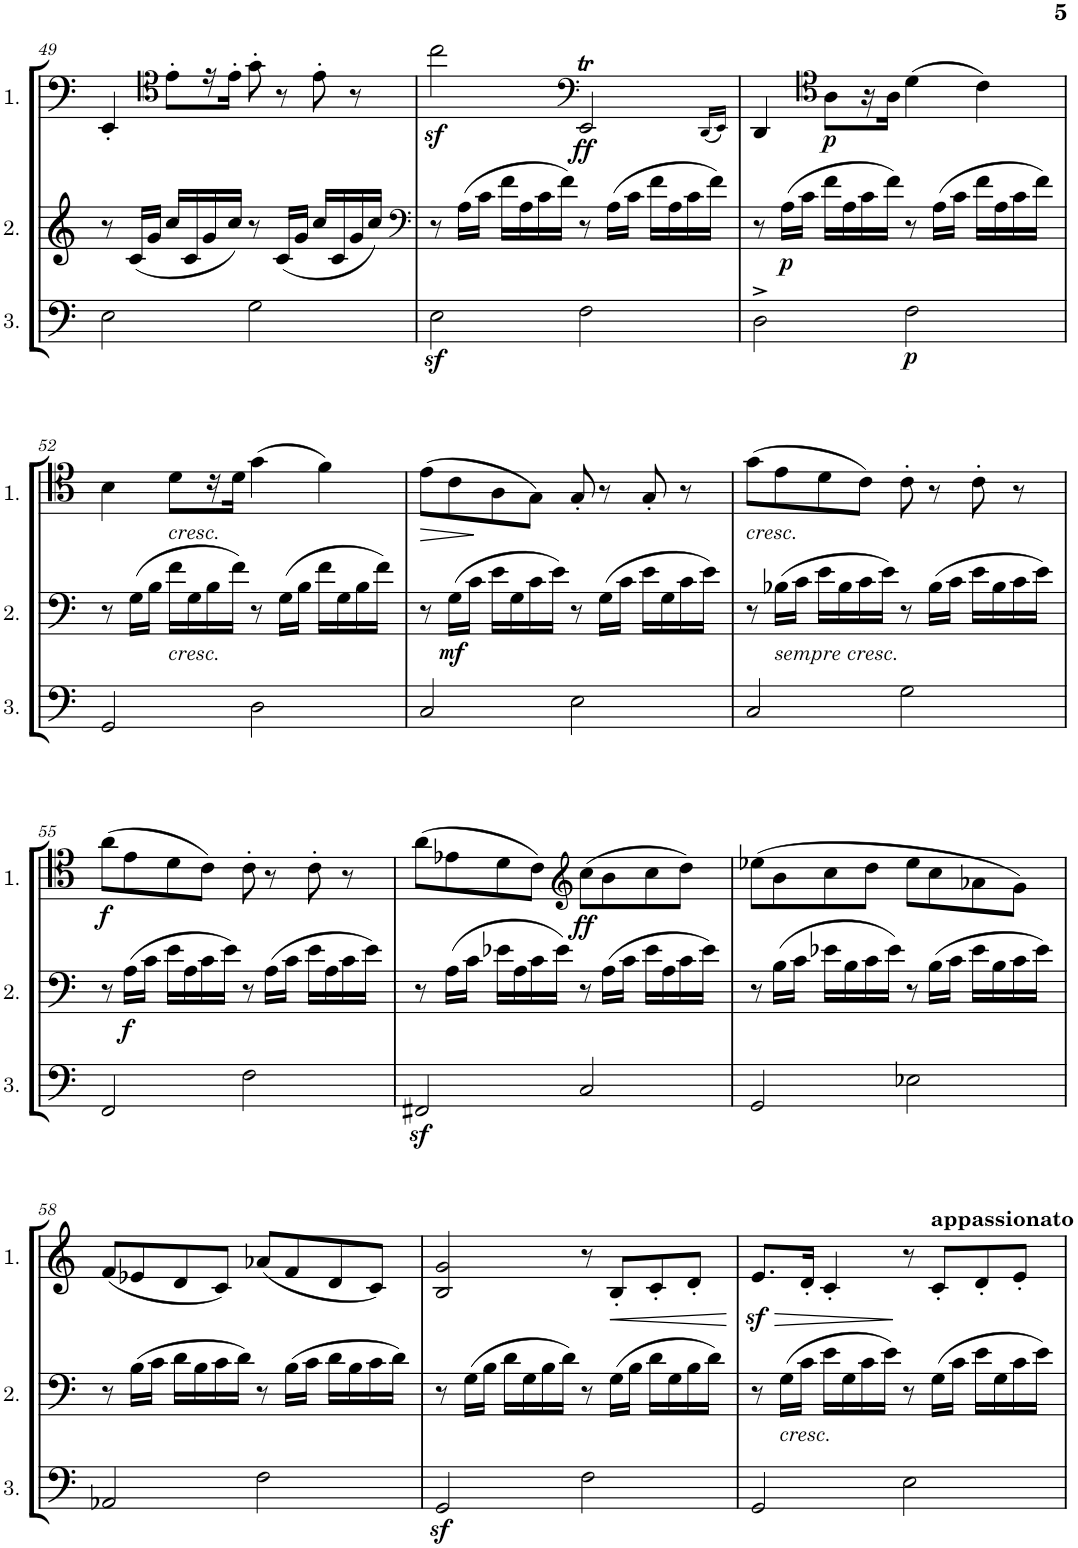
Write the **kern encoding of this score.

**kern	**dynam	**kern	**dynam	**kern	**dynam
*part3	*part3	*part2	*part2	*part1	*part1
*staff3	*staff3	*staff2	*staff2	*staff1	*staff1
*I"Cello 3	*	*I"Cello 2	*	*I"Cello 1	*
!!LO:PB:g=z
*clefF4	*	*clefG2	*	*clefF4	*
*k[]	*	*k[]	*	*k[]	*
*M4/4	*	*M4/4	*	*M4/4	*
*met(c)	*	*met(c)	*	*met(c)	*
=49	=49	=49	=49	=49	=49
2E\	.	8r	.	4EE'/	.
.	.	(16c/LL	.	.	.
.	.	16g/JJ	.	.	.
*	*	*	*	*clefC4	*
.	.	16cc/LL	.	8e'\L	.
.	.	16c/	.	.	.
.	.	16g/	.	16r	.
.	.	16cc/JJ)	.	16e'\JJ	.
2G\	.	8r	.	8g'\	.
.	.	(16c/LL	.	8r	.
.	.	16g/JJ	.	.	.
.	.	16cc/LL	.	8e'\	.
.	.	16c/	.	.	.
.	.	16g/	.	8r	.
.	.	16cc/JJ)	.	.	.
=50	=50	=50	=50	=50	=50
*	*	*clefF4	*	*	*
2Ez<\	.	8r	.	2ccz<\	.
.	.	(16A\LL	.	.	.
.	.	16c\JJ	.	.	.
.	.	16f\LL	.	.	.
.	.	16A\	.	.	.
.	.	16c\	.	.	.
.	.	16f\JJ)	.	.	.
*	*	*	*	*clefF4	*
!	!	!	!	!	!LO:DY:b
2F\	.	8r	.	2EEt/	ff
.	.	(16A\LL	.	.	.
.	.	16c\JJ	.	.	.
.	.	16f\LL	.	.	.
.	.	16A\	.	.	.
.	.	16c\	.	.	.
.	.	16f\JJ)	.	.	.
.	.	.	.	(16qDD/LL	.
.	.	.	.	16qEE/JJ)	.
=51	=51	=51	=51	=51	=51
2D^\	.	8r	.	4DD/	.
!	!	!	!LO:DY:b	!	!
.	.	(16A\LL	p	.	.
.	.	16c\JJ	.	.	.
*	*	*	*	*clefC4	*
!	!	!	!	!	!LO:DY:b
.	.	16f\LL	.	8A\L	p
.	.	16A\	.	.	.
.	.	16c\	.	16r	.
.	.	16f\JJ)	.	16A\JJ	.
!	!LO:DY:b	!	!	!	!
2F\	p	8r	.	(4d\	.
.	.	(16A\LL	.	.	.
.	.	16c\JJ	.	.	.
.	.	16f\LL	.	4c\)	.
.	.	16A\	.	.	.
.	.	16c\	.	.	.
.	.	16f\JJ)	.	.	.
!!LO:LB:g=z
=52	=52	=52	=52	=52	=52
2GG/	.	8r	.	4B\	.
.	.	(16G\LL	.	.	.
.	.	16B\JJ	.	.	.
!	!	!	!	!LO:TX:b:i:t=cresc.	!
!	!	!LO:TX:b:i:t=cresc.	!	!	!
.	.	16f\LL	.	8d\L	.
.	.	16G\	.	.	.
.	.	16B\	.	16r	.
.	.	16f\JJ)	.	16d\JJ	.
2D\	.	8r	.	(4g\	.
.	.	(16G\LL	.	.	.
.	.	16B\JJ	.	.	.
.	.	16f\LL	.	4f\)	.
.	.	16G\	.	.	.
.	.	16B\	.	.	.
.	.	16f\JJ)	.	.	.
=53	=53	=53	=53	=53	=53
!	!	!	!	!	!LO:HP:b
2C/	.	8r	.	(8e\L	>
!	!	!	!LO:DY:b	!	!
.	.	(16G\LL	mf	8c\	.
.	.	16c\JJ	.	.	.
.	.	16e\LL	.	8A\	]
.	.	16G\	.	.	.
.	.	16c\	.	8G\J)	.
.	.	16e\JJ)	.	.	.
2E\	.	8r	.	8G'/	.
.	.	(16G\LL	.	8r	.
.	.	16c\JJ	.	.	.
.	.	16e\LL	.	8G'/	.
.	.	16G\	.	.	.
.	.	16c\	.	8r	.
.	.	16e\JJ)	.	.	.
=54	=54	=54	=54	=54	=54
!	!	!	!	!LO:TX:b:i:t=cresc.	!
2C/	.	8r	.	(8g\L	.
!	!	!LO:TX:b:i:t=sempre cresc.	!	!	!
.	.	(16B-X\LL	.	8e\	.
.	.	16c\JJ	.	.	.
.	.	16e\LL	.	8d\	.
.	.	16B-\	.	.	.
.	.	16c\	.	8c\J)	.
.	.	16e\JJ)	.	.	.
2G\	.	8r	.	8c'\	.
.	.	(16B-\LL	.	8r	.
.	.	16c\JJ	.	.	.
.	.	16e\LL	.	8c'\	.
.	.	16B-\	.	.	.
.	.	16c\	.	8r	.
.	.	16e\JJ)	.	.	.
!!LO:LB:g=z
=55	=55	=55	=55	=55	=55
!	!	!	!	!	!LO:DY:b
2FF/	.	8r	.	(8a\L	f
!	!	!	!LO:DY:b	!	!
.	.	(16A\LL	f	8e\	.
.	.	16c\JJ	.	.	.
.	.	16e\LL	.	8d\	.
.	.	16A\	.	.	.
.	.	16c\	.	8c\J)	.
.	.	16e\JJ)	.	.	.
2F\	.	8r	.	8c'\	.
.	.	(16A\LL	.	8r	.
.	.	16c\JJ	.	.	.
.	.	16e\LL	.	8c'\	.
.	.	16A\	.	.	.
.	.	16c\	.	8r	.
.	.	16e\JJ)	.	.	.
=56	=56	=56	=56	=56	=56
2FF#Xz</	.	8r	.	(8a\L	.
.	.	(16A\LL	.	8e-X\	.
.	.	16c\JJ	.	.	.
.	.	16e-X\LL	.	8d\	.
.	.	16A\	.	.	.
.	.	16c\	.	8c\J)	.
.	.	16e-\JJ)	.	.	.
*	*	*	*	*clefG2	*
!	!	!	!	!	!LO:DY:b
2C/	.	8r	.	(8cc\L	ff
.	.	(16A\LL	.	8b\	.
.	.	16c\JJ	.	.	.
.	.	16e-\LL	.	8cc\	.
.	.	16A\	.	.	.
.	.	16c\	.	8dd\J)	.
.	.	16e-\JJ)	.	.	.
=57	=57	=57	=57	=57	=57
2GG/	.	8r	.	(8ee-X\L	.
.	.	(16B\LL	.	8b\	.
.	.	16c\JJ	.	.	.
.	.	16e-X\LL	.	8cc\	.
.	.	16B\	.	.	.
.	.	16c\	.	8dd\J	.
.	.	16e-\JJ)	.	.	.
2E-X\	.	8r	.	8ee-\L	.
.	.	(16B\LL	.	8cc\	.
.	.	16c\JJ	.	.	.
.	.	16e-\LL	.	8a-X\	.
.	.	16B\	.	.	.
.	.	16c\	.	8g\J)	.
.	.	16e-\JJ)	.	.	.
!!LO:LB:g=z
=58	=58	=58	=58	=58	=58
2AA-X/	.	8r	.	(8f/L	.
.	.	(16B\LL	.	8e-X/	.
.	.	16c\JJ	.	.	.
.	.	16d\LL	.	8d/	.
.	.	16B\	.	.	.
.	.	16c\	.	8c/J)	.
.	.	16d\JJ)	.	.	.
2F\	.	8r	.	(8a-X/L	.
.	.	(16B\LL	.	8f/	.
.	.	16c\JJ	.	.	.
.	.	16d\LL	.	8d/	.
.	.	16B\	.	.	.
.	.	16c\	.	8c/J)	.
.	.	16d\JJ)	.	.	.
=59	=59	=59	=59	=59	=59
2GGz</	.	8r	.	2B/ 2g/	.
.	.	(16G\LL	.	.	.
.	.	16B\JJ	.	.	.
.	.	16d\LL	.	.	.
.	.	16G\	.	.	.
.	.	16B\	.	.	.
.	.	16d\JJ)	.	.	.
2F\	.	8r	.	8r	.
!	!	!	!	!	!LO:HP:b
.	.	(16G\LL	.	8B'/L	<
.	.	16B\JJ	.	.	.
.	.	16d\LL	.	8c'/	.
.	.	16G\	.	.	.
.	.	16B\	.	8d'/J	.
.	.	16d\JJ)	.	.	.
.	.	.	.	.	[
=60	=60	=60	=60	=60	=60
!	!	!	!	!	!LO:HP:b
2GG/	.	8r	.	8.ez</L	>
!	!	!LO:TX:b:i:t=cresc.	!	!	!
.	.	(16G\LL	.	.	.
.	.	16c\JJ	.	16d'/Jk	.
.	.	16e\LL	.	4c'/	.
.	.	16G\	.	.	.
.	.	16c\	.	.	.
.	.	16e\JJ)	.	.	.
2E\	.	8r	.	8r	]
!	!	!	!	!LO:TX:a:B:t=appassionato	!
.	.	(16G\LL	.	8c'/L	.
.	.	16c\JJ	.	.	.
.	.	16e\LL	.	8d'/	.
.	.	16G\	.	.	.
.	.	16c\	.	8e'/J	.
.	.	16e\JJ)	.	.	.
=	=	=	=	=	=
*-	*-	*-	*-	*-	*-
